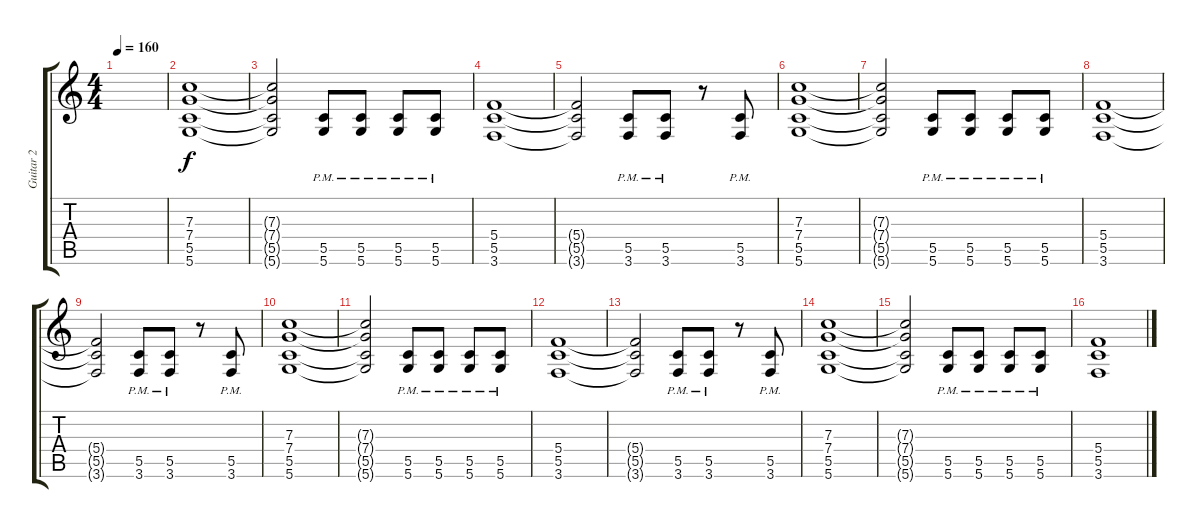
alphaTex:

\track ("Guitar 2" "Guitar 2") {instrument distortionguitar}
\staff {score tabs}
\tuning (D4 A3 F3 C3 G2 D2) {hide}
\ts (4 4)
\tempo 160
\clef g2
\ks c
|
(7.3 7.4 5.5 5.6).1 |
(7.3{t} 7.4{t} 5.5{t} 5.6{t}).2 (5.5{pm} 5.6{pm}).8 (5.5{pm} 5.6{pm}).8 (5.5{pm} 5.6{pm}).8 (5.5{pm} 5.6{pm}).8 |
(5.4 5.5 3.6).1 |
(5.4{t} 5.5{t} 3.6{t}).2 (5.5{pm} 3.6{pm}).8 (5.5{pm} 3.6{pm}).8 r.8 (5.5{pm} 3.6{pm}).8 |
(7.3 7.4 5.5 5.6).1 |
(7.3{t} 7.4{t} 5.5{t} 5.6{t}).2 (5.5{pm} 5.6{pm}).8 (5.5{pm} 5.6{pm}).8 (5.5{pm} 5.6{pm}).8 (5.5{pm} 5.6{pm}).8 |
(5.4 5.5 3.6).1 |
(5.4{t} 5.5{t} 3.6{t}).2 (5.5{pm} 3.6{pm}).8 (5.5{pm} 3.6{pm}).8 r.8 (5.5{pm} 3.6{pm}).8 |
(7.3 7.4 5.5 5.6).1 |
(7.3{t} 7.4{t} 5.5{t} 5.6{t}).2 (5.5{pm} 5.6{pm}).8 (5.5{pm} 5.6{pm}).8 (5.5{pm} 5.6{pm}).8 (5.5{pm} 5.6{pm}).8 |
(5.4 5.5 3.6).1 |
(5.4{t} 5.5{t} 3.6{t}).2 (5.5{pm} 3.6{pm}).8 (5.5{pm} 3.6{pm}).8 r.8 (5.5{pm} 3.6{pm}).8 |
(7.3 7.4 5.5 5.6).1 |
(7.3{t} 7.4{t} 5.5{t} 5.6{t}).2 (5.5{pm} 5.6{pm}).8 (5.5{pm} 5.6{pm}).8 (5.5{pm} 5.6{pm}).8 (5.5{pm} 5.6{pm}).8 |
(5.4 5.5 3.6).1
